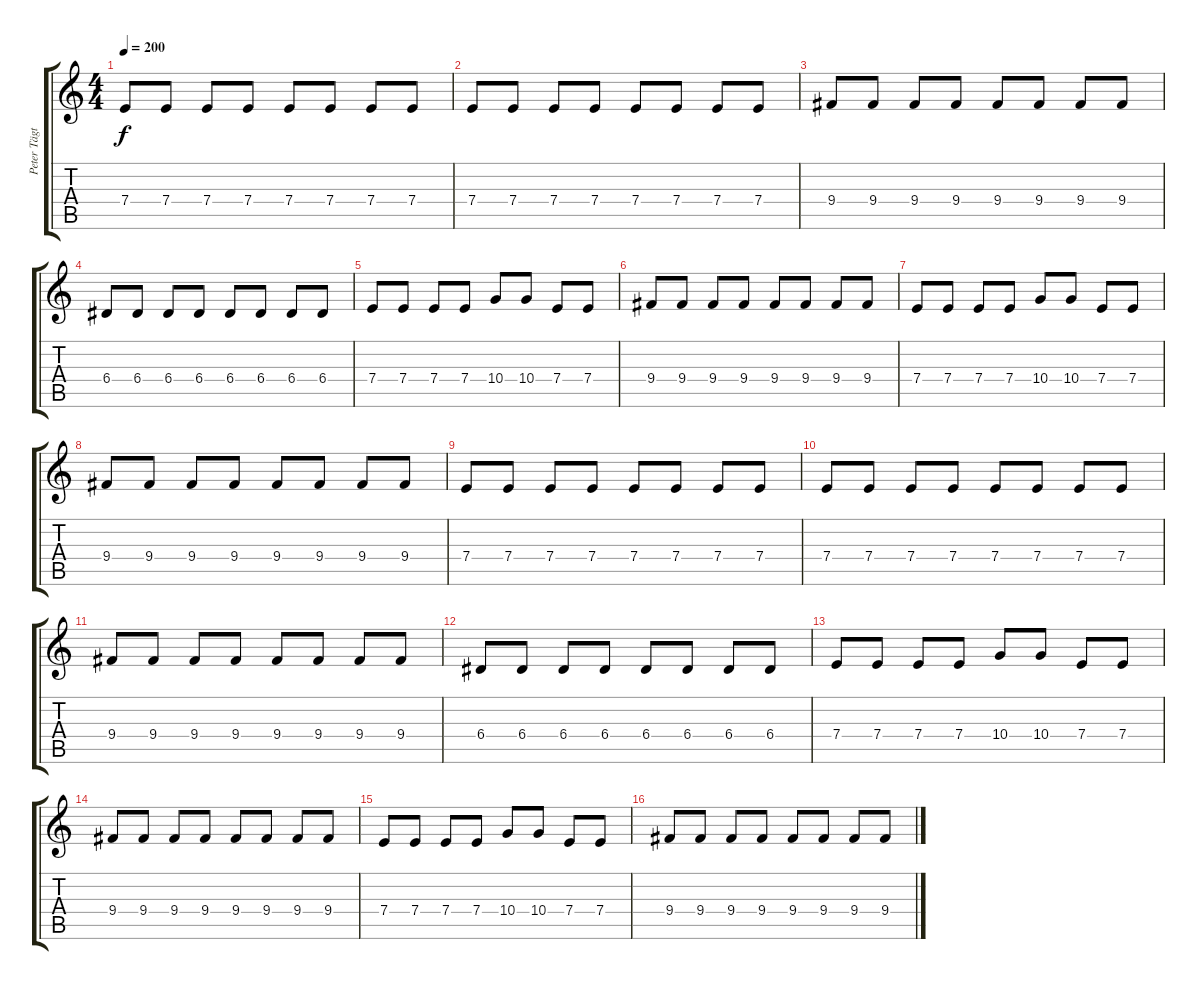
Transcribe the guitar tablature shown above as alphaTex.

\track ("Peter Tägtgren" "Peter Tägt") {instrument distortionguitar}
\staff {score tabs}
\tuning (B3 Gb3 D3 A2 E2 B1) {hide}
\ts (4 4)
\section ("" "")
\tempo 200
\clef g2
\ks c
7.4.8{dy f} 7.4.8 7.4.8 7.4.8 7.4.8 7.4.8 7.4.8 7.4.8 |
7.4.8 7.4.8 7.4.8 7.4.8 7.4.8 7.4.8 7.4.8 7.4.8 |
9.4.8 9.4.8 9.4.8 9.4.8 9.4.8 9.4.8 9.4.8 9.4.8 |
6.4.8 6.4.8 6.4.8 6.4.8 6.4.8 6.4.8 6.4.8 6.4.8 |
7.4.8 7.4.8 7.4.8 7.4.8 10.4.8 10.4.8 7.4.8 7.4.8 |
9.4.8 9.4.8 9.4.8 9.4.8 9.4.8 9.4.8 9.4.8 9.4.8 |
7.4.8 7.4.8 7.4.8 7.4.8 10.4.8 10.4.8 7.4.8 7.4.8 |
9.4.8 9.4.8 9.4.8 9.4.8 9.4.8 9.4.8 9.4.8 9.4.8 |
\section ("" "")
7.4.8 7.4.8 7.4.8 7.4.8 7.4.8 7.4.8 7.4.8 7.4.8 |
7.4.8 7.4.8 7.4.8 7.4.8 7.4.8 7.4.8 7.4.8 7.4.8 |
9.4.8 9.4.8 9.4.8 9.4.8 9.4.8 9.4.8 9.4.8 9.4.8 |
6.4.8 6.4.8 6.4.8 6.4.8 6.4.8 6.4.8 6.4.8 6.4.8 |
7.4.8 7.4.8 7.4.8 7.4.8 10.4.8 10.4.8 7.4.8 7.4.8 |
9.4.8 9.4.8 9.4.8 9.4.8 9.4.8 9.4.8 9.4.8 9.4.8 |
7.4.8 7.4.8 7.4.8 7.4.8 10.4.8 10.4.8 7.4.8 7.4.8 |
9.4.8 9.4.8 9.4.8 9.4.8 9.4.8 9.4.8 9.4.8 9.4.8
